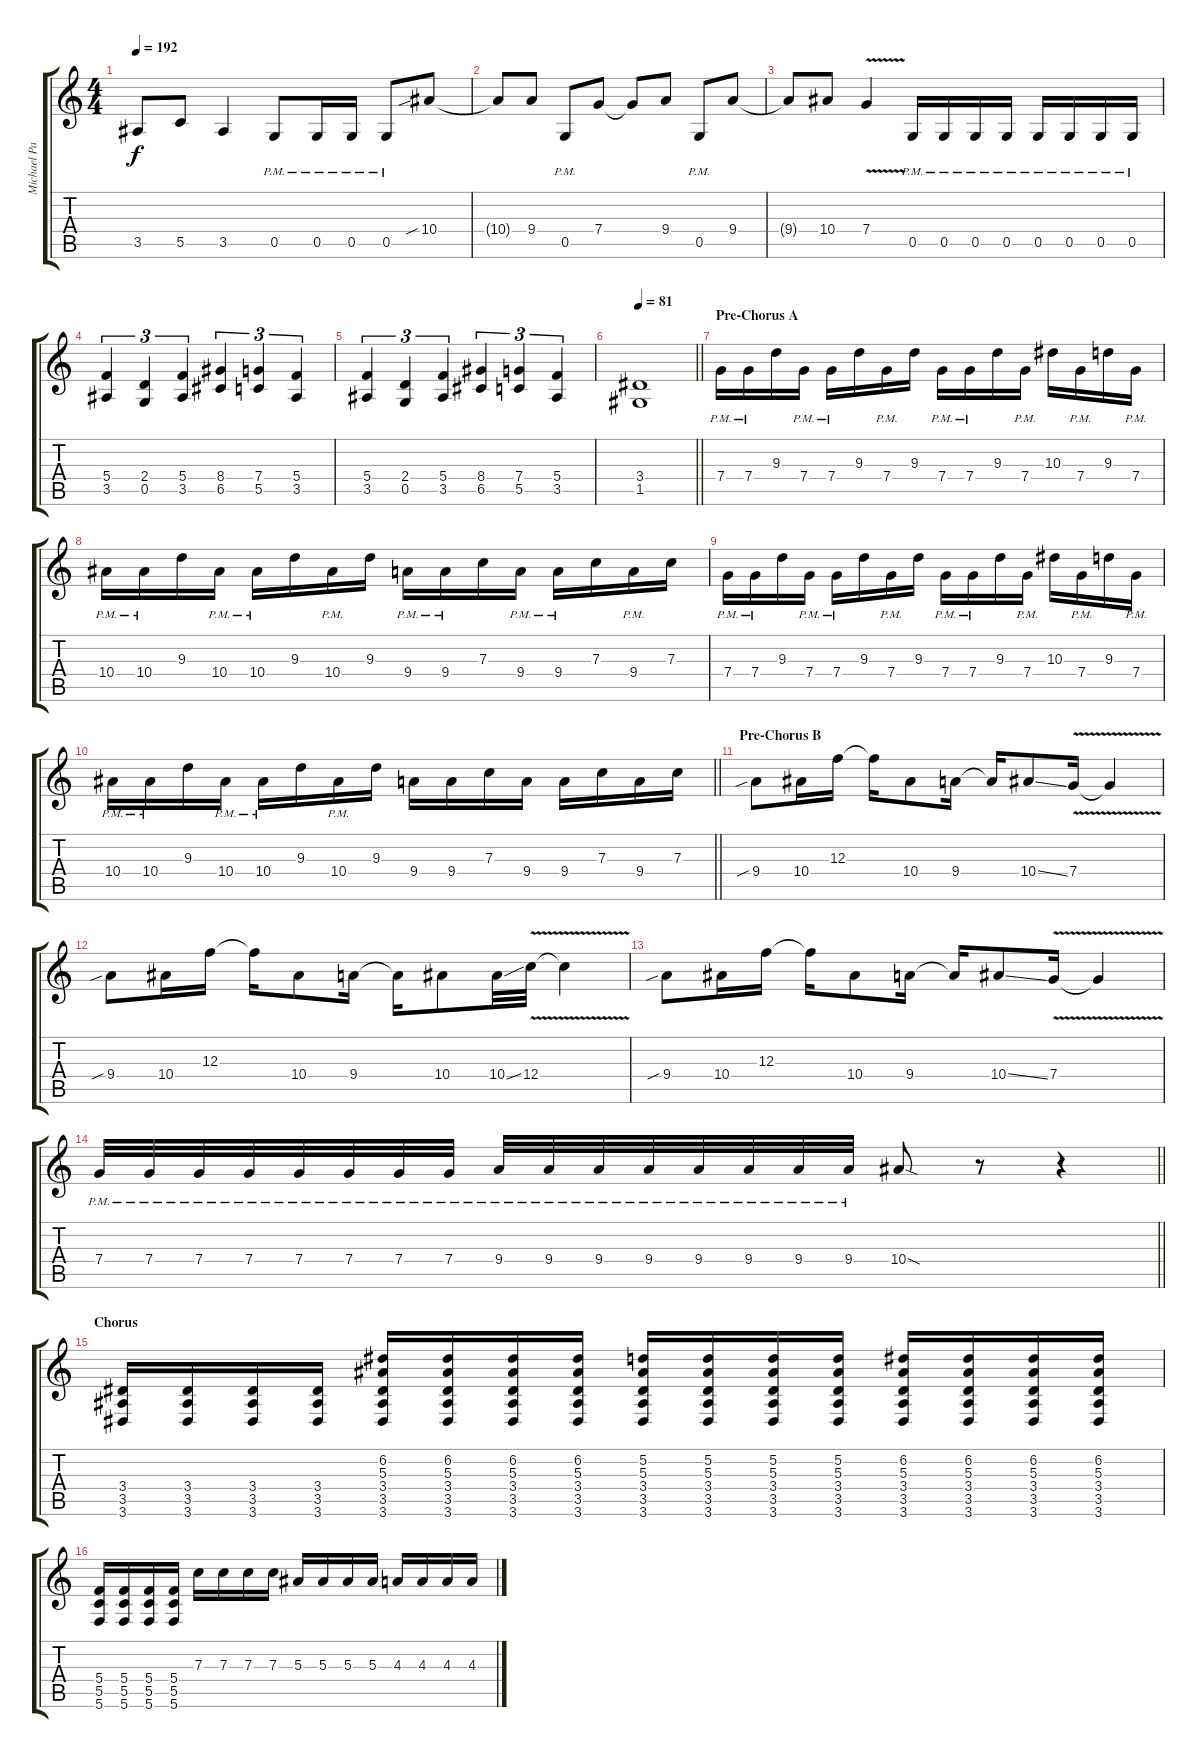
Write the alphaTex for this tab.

\track ("Michael Paget" "Michael Pa") {instrument distortionguitar}
\staff {score tabs}
\tuning (D4 A3 F3 C3 G2 C2) {hide}
\ts (4 4)
\tempo 192
\clef g2
\ks c
3.5{t}.8{dy f} 5.5.8 3.5.4 0.5{pm}.8 0.5{pm}.16 0.5{pm}.16 0.5{pm}.8 10.4{sib}.8 |
10.4{t}.8 9.4.8 0.5{pm}.8 7.4.8 7.4{t}.8 9.4.8 0.5{pm}.8 9.4.8 |
9.4{t}.8 10.4.8 7.4{v}.4 0.5{pm}.16 0.5{pm}.16 0.5{pm}.16 0.5{pm}.16 0.5{pm}.16 0.5{pm}.16 0.5{pm}.16 0.5{pm}.16 |
(5.4 3.5).4{tu (3 2) balance 8} (2.4 0.5).4{tu (3 2)} (5.4 3.5).4{tu (3 2)} (8.4 6.5).4{tu (3 2)} (7.4 5.5).4{tu (3 2)} (5.4 3.5).4{tu (3 2)} |
(5.4 3.5).4{tu (3 2)} (2.4 0.5).4{tu (3 2)} (5.4 3.5).4{tu (3 2)} (8.4 6.5).4{tu (3 2)} (7.4 5.5).4{tu (3 2)} (5.4 3.5).4{tu (3 2)} |
\tempo 81
\barLineRight lightlight
(3.4 1.5).1 |
\section ("" "Pre-Chorus A")
7.4{pm}.16 7.4{pm}.16 9.3.16 7.4{pm}.16 7.4{pm}.16 9.3.16 7.4{pm}.16 9.3.16 7.4{pm}.16 7.4{pm}.16 9.3.16 7.4{pm}.16 10.3.16 7.4{pm}.16 9.3.16 7.4{pm}.16 |
10.4{pm}.16 10.4{pm}.16 9.3.16 10.4{pm}.16 10.4{pm}.16 9.3.16 10.4{pm}.16 9.3.16 9.4{pm}.16 9.4{pm}.16 7.3.16 9.4{pm}.16 9.4{pm}.16 7.3.16 9.4{pm}.16 7.3.16 |
7.4{pm}.16 7.4{pm}.16 9.3.16 7.4{pm}.16 7.4{pm}.16 9.3.16 7.4{pm}.16 9.3.16 7.4{pm}.16 7.4{pm}.16 9.3.16 7.4{pm}.16 10.3.16 7.4{pm}.16 9.3.16 7.4{pm}.16 |
\barLineRight lightlight
10.4{pm}.16 10.4{pm}.16 9.3.16 10.4{pm}.16 10.4{pm}.16 9.3.16 10.4{pm}.16 9.3.16 9.4.16 9.4.16 7.3.16 9.4.16 9.4.16 7.3.16 9.4.16 7.3.16 |
\section ("" "Pre-Chorus B")
9.4{sib}.8 10.4.16 12.3.16 12.3{t}.16 10.4.8 9.4.16 9.4{t}.16 10.4{ss}.8 7.4{v}.16 7.4{t}.4 |
9.4{sib}.8 10.4.16 12.3.16 12.3{t}.16 10.4.8 9.4.16 9.4{t}.16 10.4.8 10.4{ss}.32 12.4{v}.32 12.4{t}.4 |
9.4{sib}.8 10.4.16 12.3.16 12.3{t}.16 10.4.8 9.4.16 9.4{t}.16 10.4{ss}.8 7.4{v}.16 7.4{t}.4 |
\barLineRight lightlight
7.4{pm}.32 7.4{pm}.32 7.4{pm}.32 7.4{pm}.32 7.4{pm}.32 7.4{pm}.32 7.4{pm}.32 7.4{pm}.32 9.4{pm}.32 9.4{pm}.32 9.4{pm}.32 9.4{pm}.32 9.4{pm}.32 9.4{pm}.32 9.4{pm}.32 9.4{pm}.32 10.4{sod}.8 r.8 r.4 |
\section ("" "Chorus")
(3.4 3.5 3.6).16{balance 0} (3.4 3.5 3.6).16 (3.4 3.5 3.6).16 (3.4 3.5 3.6).16 (6.2 5.3 3.4 3.5 3.6).16 (6.2 5.3 3.4 3.5 3.6).16 (6.2 5.3 3.4 3.5 3.6).16 (6.2 5.3 3.4 3.5 3.6).16 (5.2 5.3 3.4 3.5 3.6).16 (5.2 5.3 3.4 3.5 3.6).16 (5.2 5.3 3.4 3.5 3.6).16 (5.2 5.3 3.4 3.5 3.6).16 (6.2 5.3 3.4 3.5 3.6).16 (6.2 5.3 3.4 3.5 3.6).16 (6.2 5.3 3.4 3.5 3.6).16 (6.2 5.3 3.4 3.5 3.6).16 |
(5.4 5.5 5.6).16 (5.4 5.5 5.6).16 (5.4 5.5 5.6).16 (5.4 5.5 5.6).16 7.3.16 7.3.16 7.3.16 7.3.16 5.3.16 5.3.16 5.3.16 5.3.16 4.3.16 4.3.16 4.3.16 4.3.16
